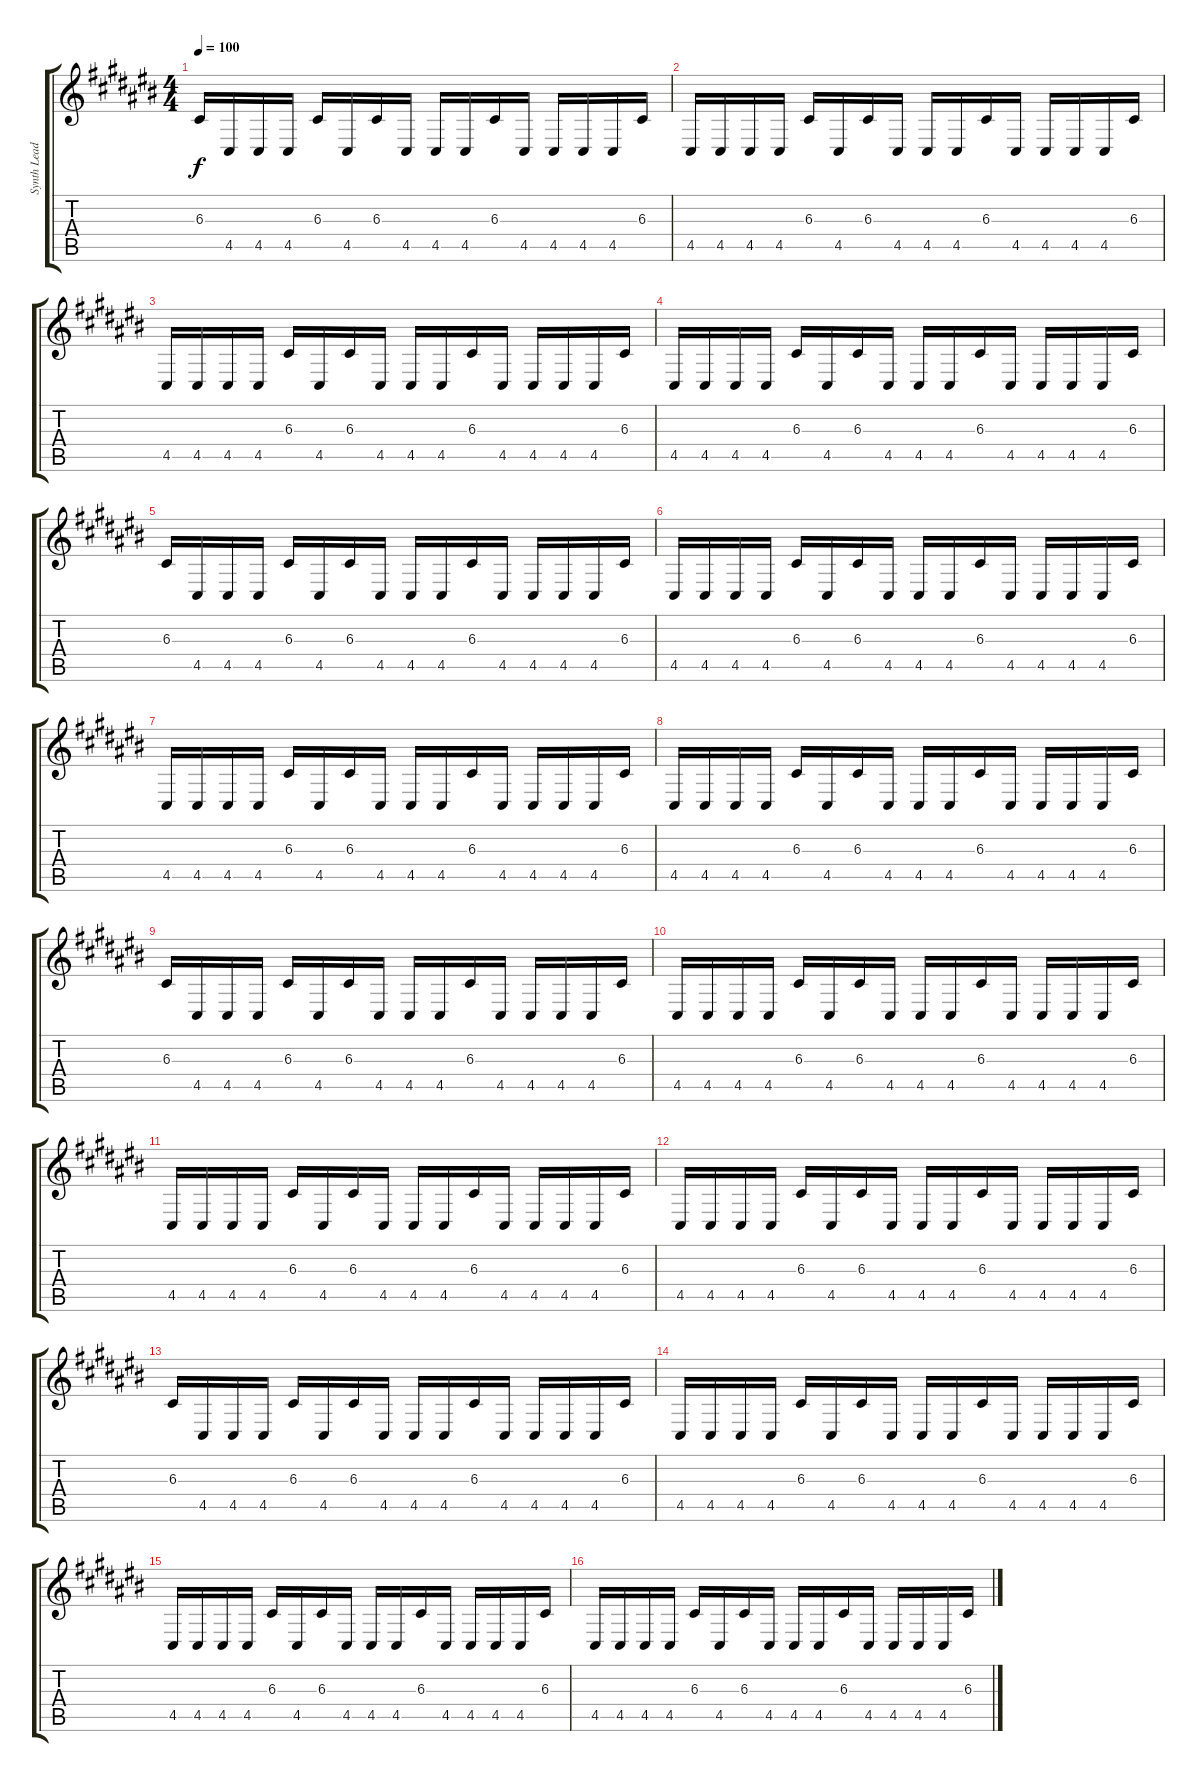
\track ("Synth Lead" "Synth Lead") {instrument lead1square}
\staff {score tabs}
\tuning (E4 B3 G3 D3 A2 E2) {hide}
\ts (4 4)
\tempo 100
\clef g2
\ks c#
6.3.16{dy f} 4.5.16 4.5.16 4.5.16 6.3.16 4.5.16 6.3.16 4.5.16 4.5.16 4.5.16 6.3.16 4.5.16 4.5.16 4.5.16 4.5.16 6.3.16 |
4.5.16 4.5.16 4.5.16 4.5.16 6.3.16 4.5.16 6.3.16 4.5.16 4.5.16 4.5.16 6.3.16 4.5.16 4.5.16 4.5.16 4.5.16 6.3.16 |
4.5.16 4.5.16 4.5.16 4.5.16 6.3.16 4.5.16 6.3.16 4.5.16 4.5.16 4.5.16 6.3.16 4.5.16 4.5.16 4.5.16 4.5.16 6.3.16 |
4.5.16 4.5.16 4.5.16 4.5.16 6.3.16 4.5.16 6.3.16 4.5.16 4.5.16 4.5.16 6.3.16 4.5.16 4.5.16 4.5.16 4.5.16 6.3.16 |
6.3.16 4.5.16 4.5.16 4.5.16 6.3.16 4.5.16 6.3.16 4.5.16 4.5.16 4.5.16 6.3.16 4.5.16 4.5.16 4.5.16 4.5.16 6.3.16 |
4.5.16 4.5.16 4.5.16 4.5.16 6.3.16 4.5.16 6.3.16 4.5.16 4.5.16 4.5.16 6.3.16 4.5.16 4.5.16 4.5.16 4.5.16 6.3.16 |
4.5.16 4.5.16 4.5.16 4.5.16 6.3.16 4.5.16 6.3.16 4.5.16 4.5.16 4.5.16 6.3.16 4.5.16 4.5.16 4.5.16 4.5.16 6.3.16 |
4.5.16 4.5.16 4.5.16 4.5.16 6.3.16 4.5.16 6.3.16 4.5.16 4.5.16 4.5.16 6.3.16 4.5.16 4.5.16 4.5.16 4.5.16 6.3.16 |
6.3.16 4.5.16 4.5.16 4.5.16 6.3.16 4.5.16 6.3.16 4.5.16 4.5.16 4.5.16 6.3.16 4.5.16 4.5.16 4.5.16 4.5.16 6.3.16 |
4.5.16 4.5.16 4.5.16 4.5.16 6.3.16 4.5.16 6.3.16 4.5.16 4.5.16 4.5.16 6.3.16 4.5.16 4.5.16 4.5.16 4.5.16 6.3.16 |
4.5.16 4.5.16 4.5.16 4.5.16 6.3.16 4.5.16 6.3.16 4.5.16 4.5.16 4.5.16 6.3.16 4.5.16 4.5.16 4.5.16 4.5.16 6.3.16 |
4.5.16 4.5.16 4.5.16 4.5.16 6.3.16 4.5.16 6.3.16 4.5.16 4.5.16 4.5.16 6.3.16 4.5.16 4.5.16 4.5.16 4.5.16 6.3.16 |
6.3.16 4.5.16 4.5.16 4.5.16 6.3.16 4.5.16 6.3.16 4.5.16 4.5.16 4.5.16 6.3.16 4.5.16 4.5.16 4.5.16 4.5.16 6.3.16 |
4.5.16 4.5.16 4.5.16 4.5.16 6.3.16 4.5.16 6.3.16 4.5.16 4.5.16 4.5.16 6.3.16 4.5.16 4.5.16 4.5.16 4.5.16 6.3.16 |
4.5.16 4.5.16 4.5.16 4.5.16 6.3.16 4.5.16 6.3.16 4.5.16 4.5.16 4.5.16 6.3.16 4.5.16 4.5.16 4.5.16 4.5.16 6.3.16 |
4.5.16 4.5.16 4.5.16 4.5.16 6.3.16 4.5.16 6.3.16 4.5.16 4.5.16 4.5.16 6.3.16 4.5.16 4.5.16 4.5.16 4.5.16 6.3.16
